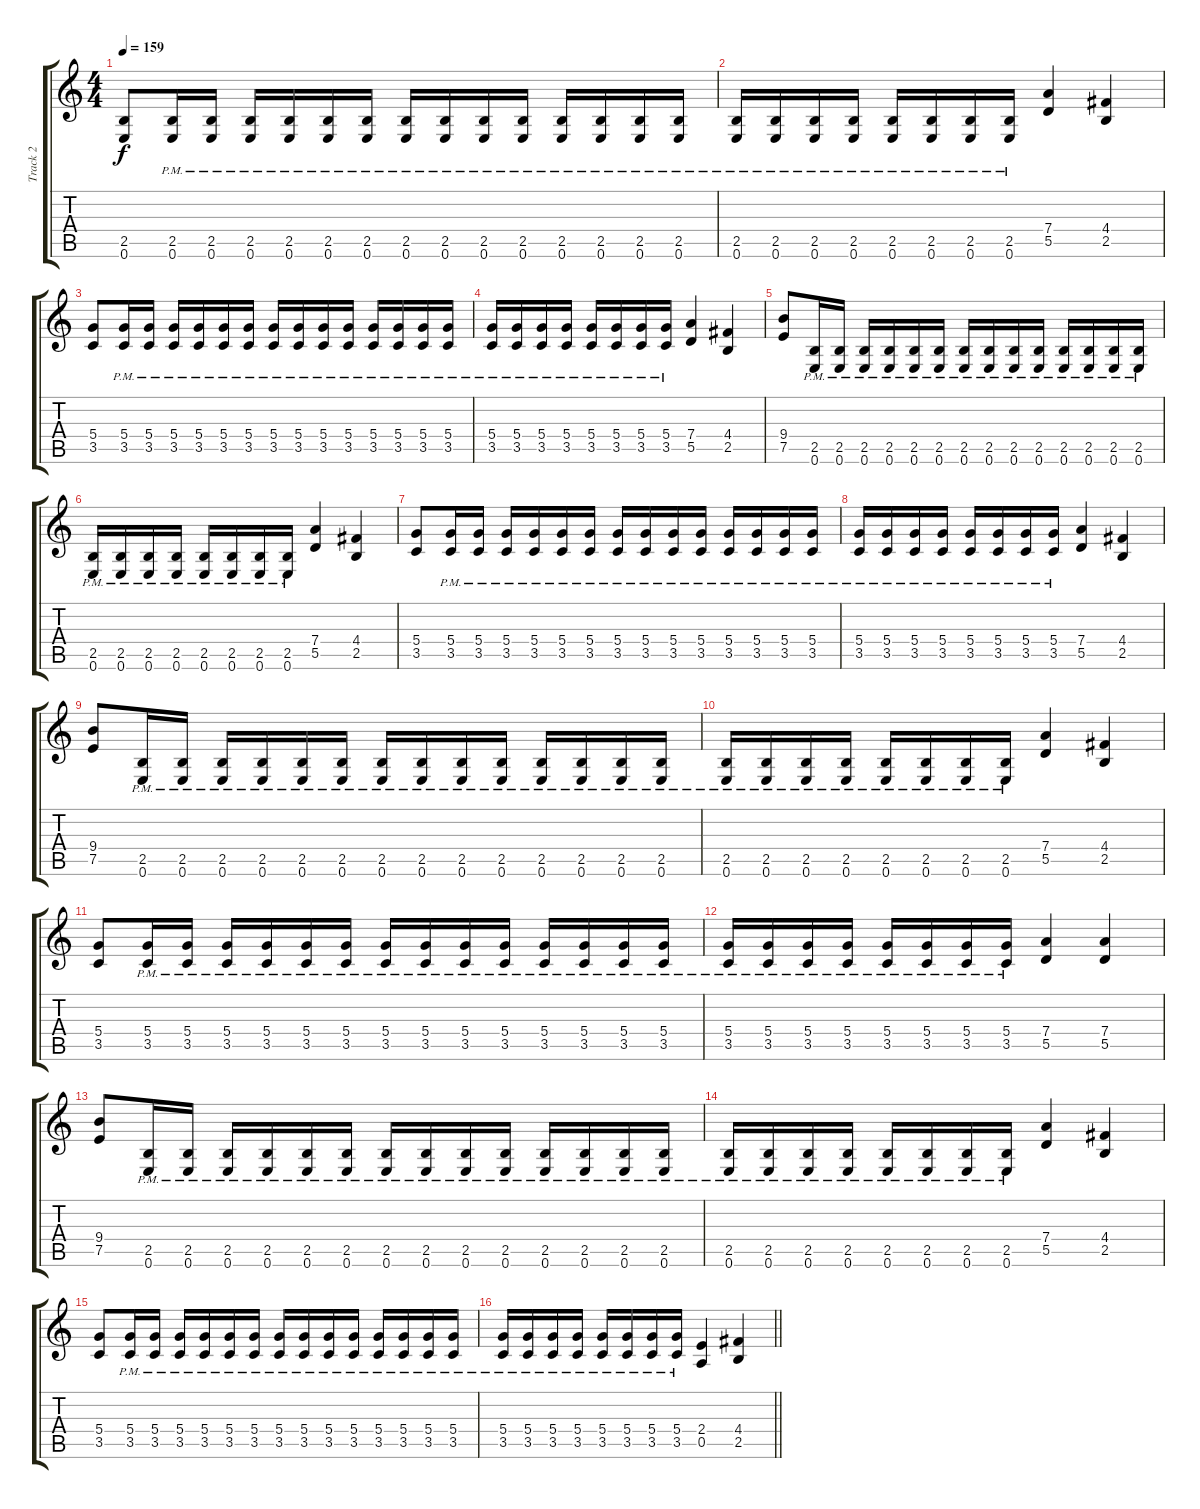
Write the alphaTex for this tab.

\track ("Track 2" "Track 2") {instrument distortionguitar}
\staff {score tabs}
\tuning (E4 B3 G3 D3 A2 E2) {hide}
\ts (4 4)
\tempo 159
\clef g2
\ks c
(2.5 0.6).8{dy f} (2.5{pm} 0.6{pm}).16 (2.5{pm} 0.6{pm}).16 (2.5{pm} 0.6{pm}).16 (2.5{pm} 0.6{pm}).16 (2.5{pm} 0.6{pm}).16 (2.5{pm} 0.6{pm}).16 (2.5{pm} 0.6{pm}).16 (2.5{pm} 0.6{pm}).16 (2.5{pm} 0.6{pm}).16 (2.5{pm} 0.6{pm}).16 (2.5{pm} 0.6{pm}).16 (2.5{pm} 0.6{pm}).16 (2.5{pm} 0.6{pm}).16 (2.5{pm} 0.6{pm}).16 |
(2.5{pm} 0.6{pm}).16 (2.5{pm} 0.6).16 (2.5{pm} 0.6).16 (2.5{pm} 0.6).16 (2.5{pm} 0.6{pm}).16 (2.5{pm} 0.6{pm}).16 (2.5{pm} 0.6{pm}).16 (2.5{pm} 0.6{pm}).16 (7.4 5.5).4 (4.4 2.5).4 |
(5.4 3.5).8 (5.4{pm} 3.5{pm}).16 (5.4{pm} 3.5{pm}).16 (5.4{pm} 3.5{pm}).16 (5.4{pm} 3.5{pm}).16 (5.4{pm} 3.5{pm}).16 (5.4{pm} 3.5{pm}).16 (5.4{pm} 3.5{pm}).16 (5.4{pm} 3.5{pm}).16 (5.4{pm} 3.5{pm}).16 (5.4{pm} 3.5{pm}).16 (5.4{pm} 3.5{pm}).16 (5.4{pm} 3.5{pm}).16 (5.4{pm} 3.5{pm}).16 (5.4{pm} 3.5{pm}).16 |
(5.4{pm} 3.5).16 (5.4 3.5{pm}).16 (5.4 3.5{pm}).16 (5.4 3.5{pm}).16 (5.4 3.5{pm}).16 (5.4 3.5{pm}).16 (5.4 3.5{pm}).16 (5.4 3.5{pm}).16 (7.4 5.5).4 (4.4 2.5).4 |
(9.4 7.5).8 (2.5{pm} 0.6{pm}).16 (2.5{pm} 0.6{pm}).16 (2.5{pm} 0.6{pm}).16 (2.5{pm} 0.6{pm}).16 (2.5{pm} 0.6{pm}).16 (2.5{pm} 0.6{pm}).16 (2.5{pm} 0.6{pm}).16 (2.5{pm} 0.6{pm}).16 (2.5{pm} 0.6{pm}).16 (2.5{pm} 0.6{pm}).16 (2.5{pm} 0.6{pm}).16 (2.5{pm} 0.6{pm}).16 (2.5{pm} 0.6{pm}).16 (2.5{pm} 0.6{pm}).16 |
(2.5{pm} 0.6{pm}).16 (2.5{pm} 0.6{pm}).16 (2.5{pm} 0.6{pm}).16 (2.5{pm} 0.6{pm}).16 (2.5{pm} 0.6{pm}).16 (2.5{pm} 0.6{pm}).16 (2.5{pm} 0.6{pm}).16 (2.5{pm} 0.6{pm}).16 (7.4 5.5).4 (4.4 2.5).4 |
(5.4 3.5).8 (5.4{pm} 3.5{pm}).16 (5.4{pm} 3.5{pm}).16 (5.4{pm} 3.5{pm}).16 (5.4{pm} 3.5{pm}).16 (5.4{pm} 3.5{pm}).16 (5.4{pm} 3.5{pm}).16 (5.4{pm} 3.5{pm}).16 (5.4{pm} 3.5{pm}).16 (5.4{pm} 3.5{pm}).16 (5.4{pm} 3.5{pm}).16 (5.4{pm} 3.5{pm}).16 (5.4{pm} 3.5{pm}).16 (5.4{pm} 3.5{pm}).16 (5.4{pm} 3.5{pm}).16 |
(5.4{pm} 3.5).16 (5.4 3.5{pm}).16 (5.4 3.5{pm}).16 (5.4 3.5{pm}).16 (5.4 3.5{pm}).16 (5.4 3.5{pm}).16 (5.4 3.5{pm}).16 (5.4 3.5{pm}).16 (7.4 5.5).4 (4.4 2.5).4 |
(9.4 7.5).8 (2.5{pm} 0.6{pm}).16 (2.5{pm} 0.6{pm}).16 (2.5{pm} 0.6{pm}).16 (2.5{pm} 0.6{pm}).16 (2.5{pm} 0.6{pm}).16 (2.5{pm} 0.6{pm}).16 (2.5{pm} 0.6{pm}).16 (2.5{pm} 0.6{pm}).16 (2.5{pm} 0.6{pm}).16 (2.5{pm} 0.6{pm}).16 (2.5{pm} 0.6{pm}).16 (2.5{pm} 0.6{pm}).16 (2.5{pm} 0.6{pm}).16 (2.5{pm} 0.6{pm}).16 |
(2.5{pm} 0.6{pm}).16 (2.5{pm} 0.6{pm}).16 (2.5{pm} 0.6{pm}).16 (2.5{pm} 0.6{pm}).16 (2.5{pm} 0.6{pm}).16 (2.5{pm} 0.6{pm}).16 (2.5{pm} 0.6{pm}).16 (2.5{pm} 0.6{pm}).16 (7.4 5.5).4 (4.4 2.5).4 |
(5.4 3.5).8 (5.4{pm} 3.5{pm}).16 (5.4{pm} 3.5{pm}).16 (5.4{pm} 3.5{pm}).16 (5.4{pm} 3.5{pm}).16 (5.4{pm} 3.5{pm}).16 (5.4{pm} 3.5{pm}).16 (5.4{pm} 3.5{pm}).16 (5.4{pm} 3.5{pm}).16 (5.4{pm} 3.5{pm}).16 (5.4{pm} 3.5{pm}).16 (5.4{pm} 3.5{pm}).16 (5.4{pm} 3.5{pm}).16 (5.4{pm} 3.5{pm}).16 (5.4{pm} 3.5{pm}).16 |
(5.4{pm} 3.5).16 (5.4 3.5{pm}).16 (5.4 3.5{pm}).16 (5.4 3.5{pm}).16 (5.4 3.5{pm}).16 (5.4 3.5{pm}).16 (5.4 3.5{pm}).16 (5.4 3.5{pm}).16 (7.4 5.5).4 (7.4 5.5).4 |
(9.4 7.5).8 (2.5{pm} 0.6{pm}).16 (2.5{pm} 0.6{pm}).16 (2.5{pm} 0.6{pm}).16 (2.5{pm} 0.6{pm}).16 (2.5{pm} 0.6{pm}).16 (2.5{pm} 0.6{pm}).16 (2.5{pm} 0.6{pm}).16 (2.5{pm} 0.6{pm}).16 (2.5{pm} 0.6{pm}).16 (2.5{pm} 0.6{pm}).16 (2.5{pm} 0.6{pm}).16 (2.5{pm} 0.6{pm}).16 (2.5{pm} 0.6{pm}).16 (2.5{pm} 0.6{pm}).16 |
(2.5{pm} 0.6{pm}).16 (2.5{pm} 0.6{pm}).16 (2.5{pm} 0.6{pm}).16 (2.5{pm} 0.6{pm}).16 (2.5{pm} 0.6{pm}).16 (2.5{pm} 0.6{pm}).16 (2.5{pm} 0.6{pm}).16 (2.5{pm} 0.6{pm}).16 (7.4 5.5).4 (4.4 2.5).4 |
(5.4 3.5).8 (5.4{pm} 3.5{pm}).16 (5.4{pm} 3.5{pm}).16 (5.4{pm} 3.5{pm}).16 (5.4{pm} 3.5{pm}).16 (5.4{pm} 3.5{pm}).16 (5.4{pm} 3.5{pm}).16 (5.4{pm} 3.5{pm}).16 (5.4{pm} 3.5{pm}).16 (5.4{pm} 3.5{pm}).16 (5.4{pm} 3.5{pm}).16 (5.4{pm} 3.5{pm}).16 (5.4{pm} 3.5{pm}).16 (5.4{pm} 3.5{pm}).16 (5.4{pm} 3.5{pm}).16 |
\barLineRight lightlight
(5.4{pm} 3.5).16 (5.4 3.5{pm}).16 (5.4 3.5{pm}).16 (5.4 3.5{pm}).16 (5.4 3.5{pm}).16 (5.4 3.5{pm}).16 (5.4 3.5{pm}).16 (5.4 3.5{pm}).16 (2.4 0.5).4 (4.4 2.5).4
